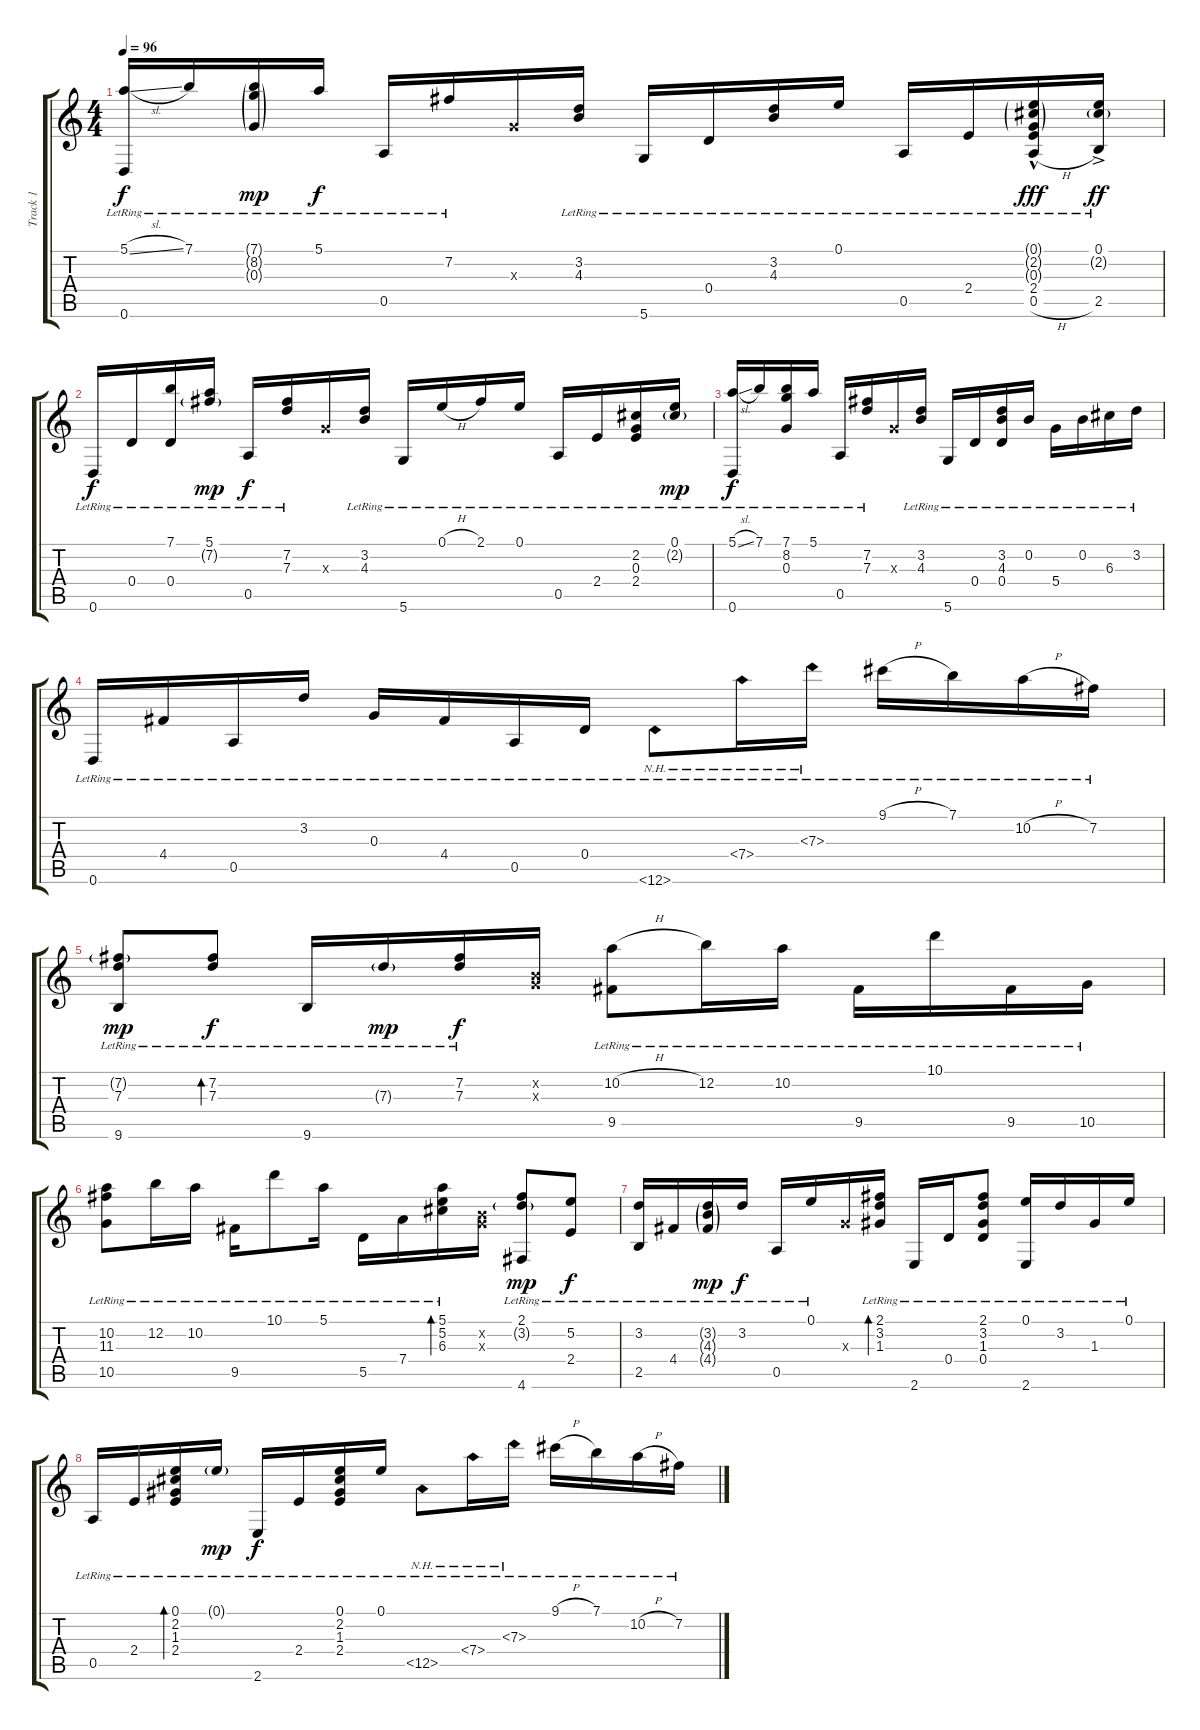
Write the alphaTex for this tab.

\track ("Track 1" "Track 1") {instrument acousticguitarsteel}
\staff {score tabs}
\tuning (E4 B3 G3 D3 A2 D2) {hide}
\ts (4 4)
\tempo 96
\clef g2
\ks c
(5.1{sl lr} 0.6{lr}).16{dy f} 7.1{lr}.16 (7.1{g lr} 8.2{g lr} 0.3{g lr}).16{dy mp} 5.1{lr}.16{dy f} 0.5{lr}.16 7.2{lr}.16 0.3{x}.16 (3.2{lr} 4.3{lr}).16 5.6{lr}.16 0.4{lr}.16 (3.2{lr} 4.3{lr}).16 0.1{lr}.16 0.5{lr}.16 2.4{lr}.16 (0.1{g lr} 2.2{g lr} 0.3{g lr} 2.4{lr} 0.5{h hac lr}).16{dy fff} (0.1{lr} 2.2{g lr} 2.5{ac lr}).16{dy ff} |
0.6{lr}.16{dy f} 0.4{lr}.16 (7.1{lr} 0.4{lr}).16 (5.1{lr} 7.2{g lr}).16{dy mp} 0.5{lr}.16{dy f} (7.2{lr} 7.3{lr}).16 0.3{x}.16 (3.2{lr} 4.3{lr}).16 5.6{lr}.16 0.1{h lr}.16 2.1{lr}.16 0.1{lr}.16 0.5{lr}.16 2.4{lr}.16 (2.2{lr} 0.3{lr} 2.4{lr}).16 (0.1{lr} 2.2{g lr}).16{dy mp} |
(5.1{sl lr} 0.6{lr}).16{dy f} 7.1{lr}.16 (7.1{lr} 8.2{lr} 0.3{lr}).16 5.1{lr}.16 0.5{lr}.16 (7.2{lr} 7.3{lr}).16 0.3{x}.16 (3.2{lr} 4.3{lr}).16 5.6{lr}.16 0.4{lr}.16 (3.2{lr} 4.3{lr} 0.4{lr}).16 0.2{lr}.16 5.4{lr}.16 0.2{lr}.16 6.3{lr}.16 3.2{lr}.16 |
0.6{lr}.16 4.4{lr}.16 0.5{lr}.16 3.2{lr}.16 0.3{lr}.16 4.4{lr}.16 0.5{lr}.16 0.4{lr}.16 12.6{nh lr}.8 7.4{nh lr}.16 7.3{nh lr}.16 9.1{h lr}.16 7.1{lr}.16 10.2{h lr}.16 7.2{lr}.16 |
(7.2{g lr} 7.3{lr} 9.6{lr}).8{dy mp} (7.2{lr} 7.3{lr}).8{bd 60 dy f} 9.6{lr}.16 7.3{g lr}.16{dy mp} (7.2{lr} 7.3{lr}).16{dy f} (0.2{x} 0.3{x}).16 (10.2{h lr} 9.5{lr}).8 12.2{lr}.16 10.2{lr}.16 9.5{lr}.16 10.1{lr}.16 9.5{lr}.16 10.5{lr}.16 |
(10.2{lr} 11.3{lr} 10.5{lr}).8 12.2{lr}.16 10.2{lr}.16 9.5{lr}.16 10.1{lr}.8 5.1{lr}.16 5.5{lr}.16 7.4{lr}.16 (5.1{lr} 5.2{lr} 6.3{lr}).16{bd 60} (0.2{x} 0.3{x}).16 (2.1{lr} 3.2{g lr} 4.6{lr}).8{dy mp} (5.2{lr} 2.4{lr}).8{dy f} |
(3.2{lr} 2.5{lr}).16 4.4{lr}.16 (3.2{g lr} 4.3{g lr} 4.4{g lr}).16{dy mp} 3.2{lr}.16{dy f} 0.5{lr}.16 0.1{lr}.16 0.3{x}.16 (2.1{lr} 3.2{lr} 1.3{lr}).16{bd 60} 2.6{lr}.16 0.4{lr}.16 (2.1{lr} 3.2{lr} 1.3{lr} 0.4{lr}).8 (0.1{lr} 2.6{lr}).16 3.2{lr}.16 1.3{lr}.16 0.1{lr}.16 |
0.5{lr}.16 2.4{lr}.16 (0.1{lr} 2.2{lr} 1.3{lr} 2.4{lr}).16{bd 60} 0.1{g lr}.16{dy mp} 2.6{lr}.16{dy f} 2.4{lr}.16 (0.1{lr} 2.2{lr} 1.3{lr} 2.4{lr}).16 0.1{lr}.16 12.5{nh lr}.8 7.4{nh lr}.16 7.3{nh lr}.16 9.1{h lr}.16 7.1{lr}.16 10.2{h lr}.16 7.2{lr}.16
